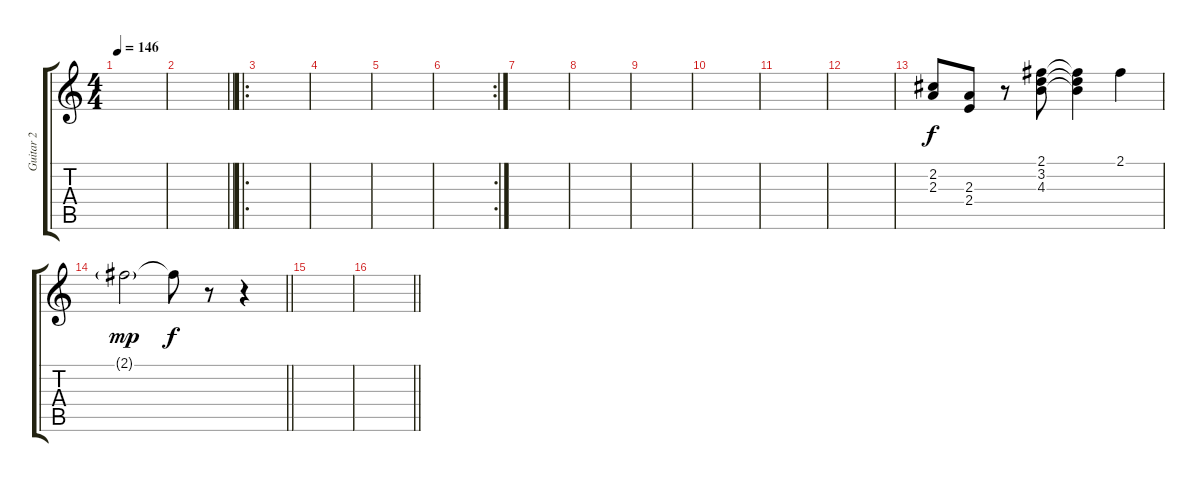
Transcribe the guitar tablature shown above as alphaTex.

\track ("Guitar 2" "Guitar 2") {instrument electricguitarclean}
\staff {score tabs}
\tuning (E4 B3 G3 D3 A2 E2) {hide}
\ts (4 4)
\tempo 146
\clef g2
\ks c
|
\barLineRight lightlight
|
\ro
|
|
|
\rc 2
|
|
|
|
|
|
|
(2.2 2.3).8 (2.3 2.4).8 r.8 (2.1 3.2 4.3).8 (2.1{t} 3.2{t} 4.3{t}).4 2.1.4 |
\barLineRight lightlight
2.1{g}.2{dy mp} 2.1{t}.8{dy f} r.8 r.4 |
|
\barLineRight lightlight
